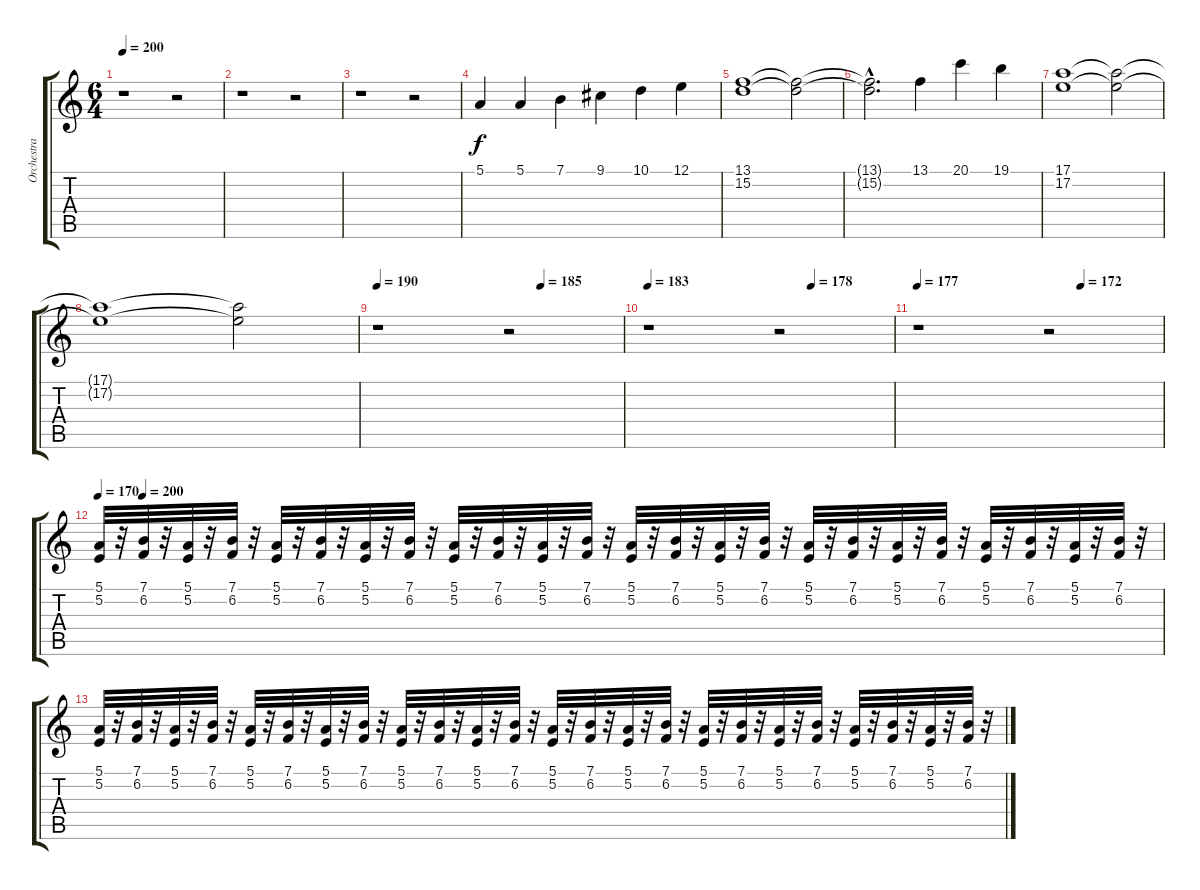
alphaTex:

\track ("Orchestra" "Orchestra") {instrument stringensemble1}
\staff {score tabs}
\tuning (E4 B3 G3 D3 A2 E2) {hide}
\ts (6 4)
\tempo 200
\clef g2
\ks c
r.1{dy f} r.2 |
r.1 r.2 |
r.1 r.2 |
5.1.4{volume 10} 5.1.4 7.1.4 9.1.4 10.1.4 12.1.4 |
(13.1 15.2).1 (13.1{t} 15.2{t}).2 |
(13.1{hac t} 15.2{t}).2{d} 13.1.4 20.1.4 19.1.4 |
(17.1 17.2).1{volume 10} (17.1{t} 17.2{t}).2 |
(17.1{t} 17.2{t}).1 (17.1{t} 17.2{t}).2 |
\tempo 190
\tempo (185 0.6666666666666666)
r.1 r.2 |
\tempo 183
\tempo (178 0.6666666666666666)
r.1 r.2 |
\tempo 177
\tempo (172 0.6666666666666666)
r.1 r.2 |
\tempo 170
\tempo (200 0.041666666666666664)
(5.1 5.2).32{volume 11} r.32 (7.1 6.2).32{volume 10} r.32 (5.1 5.2).32{volume 10} r.32 (7.1 6.2).32{volume 10} r.32 (5.1 5.2).32{volume 10} r.32 (7.1 6.2).32{volume 10} r.32 (5.1 5.2).32{volume 10} r.32 (7.1 6.2).32{volume 9} r.32 (5.1 5.2).32{volume 9} r.32 (7.1 6.2).32{volume 9} r.32 (5.1 5.2).32{volume 8} r.32 (7.1 6.2).32{volume 8} r.32 (5.1 5.2).32{volume 8} r.32 (7.1 6.2).32{volume 8} r.32 (5.1 5.2).32{volume 8} r.32 (7.1 6.2).32{volume 8} r.32 (5.1 5.2).32{volume 7} r.32 (7.1 6.2).32{volume 7} r.32 (5.1 5.2).32{volume 7} r.32 (7.1 6.2).32{volume 7} r.32 (5.1 5.2).32{volume 6} r.32 (7.1 6.2).32{volume 6} r.32 (5.1 5.2).32{volume 6} r.32 (7.1 6.2).32{volume 6} r.32 |
(5.1 5.2).32{volume 6} r.32 (7.1 6.2).32{volume 5} r.32 (5.1 5.2).32{volume 5} r.32 (7.1 6.2).32{volume 5} r.32 (5.1 5.2).32{volume 5} r.32 (7.1 6.2).32{volume 4} r.32 (5.1 5.2).32{volume 4} r.32 (7.1 6.2).32{volume 4} r.32 (5.1 5.2).32{volume 4} r.32 (7.1 6.2).32{volume 4} r.32 (5.1 5.2).32{volume 3} r.32 (7.1 6.2).32{volume 3} r.32 (5.1 5.2).32{volume 3} r.32 (7.1 6.2).32{volume 3} r.32 (5.1 5.2).32{volume 2} r.32 (7.1 6.2).32{volume 2} r.32 (5.1 5.2).32{volume 2} r.32 (7.1 6.2).32{volume 2} r.32 (5.1 5.2).32{volume 2} r.32 (7.1 6.2).32{volume 1} r.32 (5.1 5.2).32{volume 1} r.32 (7.1 6.2).32{volume 1} r.32 (5.1 5.2).32{volume 1} r.32 (7.1 6.2).32{volume 0} r.32
